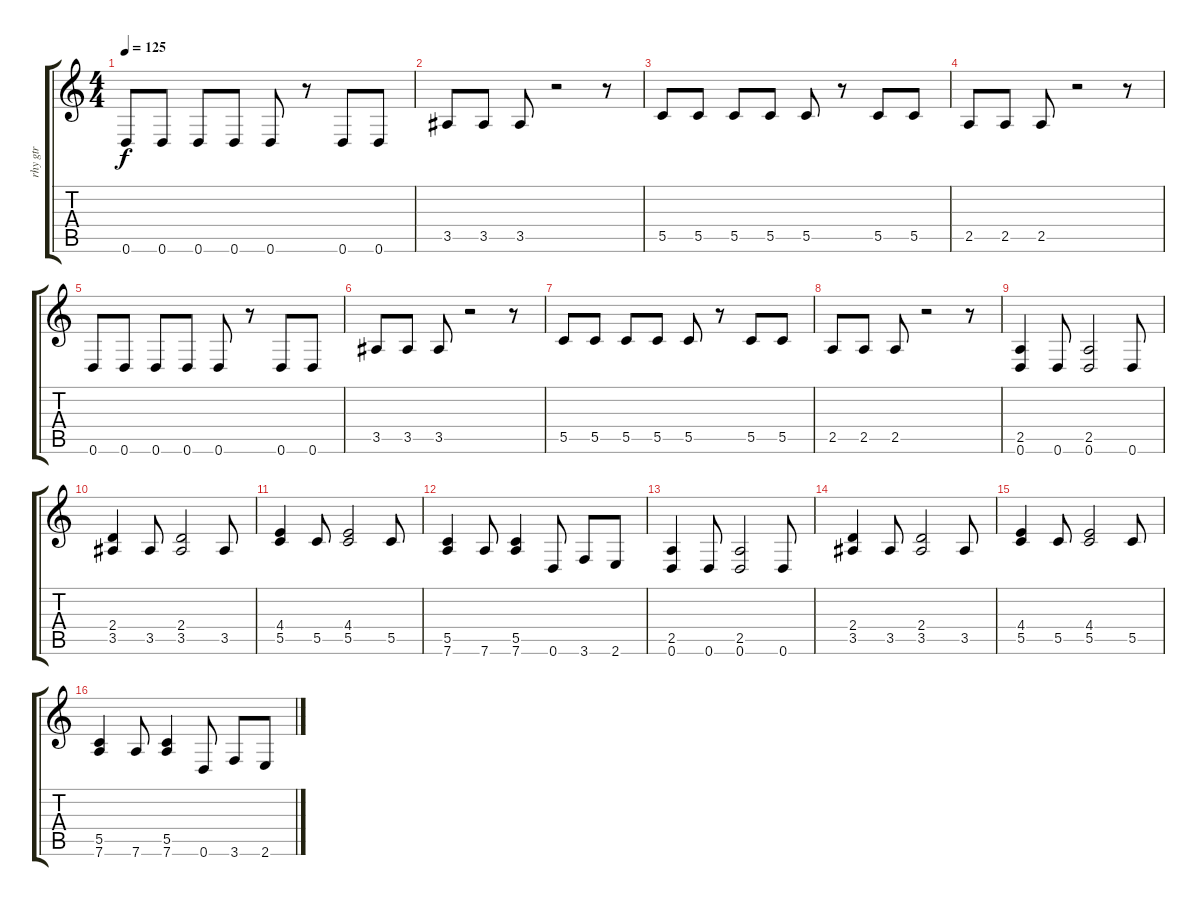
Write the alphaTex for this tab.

\track ("rhy gtr" "rhy gtr") {instrument distortionguitar}
\staff {score tabs}
\tuning (D4 A3 F3 C3 G2 D2) {hide}
\ts (4 4)
\tempo 125
\clef g2
\ks c
0.6.8{dy f} 0.6.8 0.6.8 0.6.8 0.6.8 r.8 0.6.8 0.6.8 |
3.5.8 3.5.8 3.5.8 r.2 r.8 |
5.5.8 5.5.8 5.5.8 5.5.8 5.5.8 r.8 5.5.8 5.5.8 |
2.5.8 2.5.8 2.5.8 r.2 r.8 |
0.6.8 0.6.8 0.6.8 0.6.8 0.6.8 r.8 0.6.8 0.6.8 |
3.5.8 3.5.8 3.5.8 r.2 r.8 |
5.5.8 5.5.8 5.5.8 5.5.8 5.5.8 r.8 5.5.8 5.5.8 |
2.5.8 2.5.8 2.5.8 r.2 r.8 |
(2.5 0.6).4 0.6.8 (2.5 0.6).2 0.6.8 |
(2.4 3.5).4 3.5.8 (2.4 3.5).2 3.5.8 |
(4.4 5.5).4 5.5.8 (4.4 5.5).2 5.5.8 |
(5.5 7.6).4 7.6.8 (5.5 7.6).4 0.6.8 3.6.8 2.6.8 |
(2.5 0.6).4 0.6.8 (2.5 0.6).2 0.6.8 |
(2.4 3.5).4 3.5.8 (2.4 3.5).2 3.5.8 |
(4.4 5.5).4 5.5.8 (4.4 5.5).2 5.5.8 |
(5.5 7.6).4 7.6.8 (5.5 7.6).4 0.6.8 3.6.8 2.6.8
